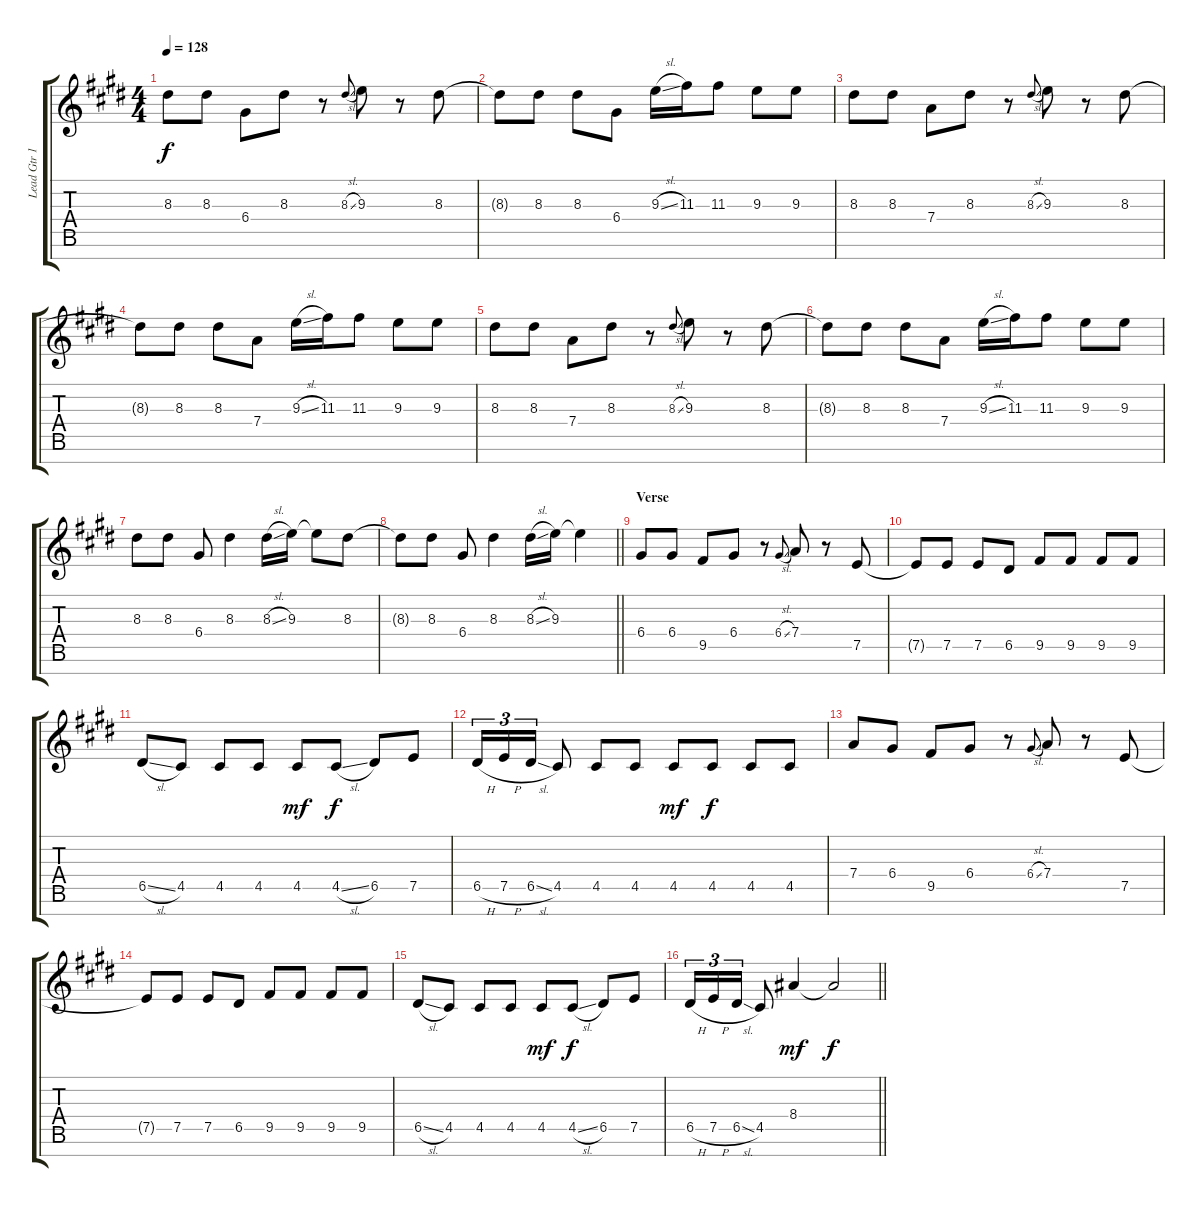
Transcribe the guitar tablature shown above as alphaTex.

\track ("Lead Gtr 1" "Lead Gtr 1") {instrument distortionguitar}
\staff {score tabs}
\tuning (E4 B3 G3 D3 A2 E2 B1) {hide}
\ts (4 4)
\tempo 128
\clef g2
\ks c#minor
8.3.8{dy f} 8.3.8 6.4.8 8.3.8 r.8 8.3{sl}.8{gr onbeat} 9.3.8 r.8 8.3.8 |
8.3{t}.8 8.3.8 8.3.8 6.4.8 9.3{sl}.16 11.3.16 11.3.8 9.3.8 9.3.8 |
8.3.8 8.3.8 7.4.8 8.3.8 r.8 8.3{sl}.8{gr onbeat} 9.3.8 r.8 8.3.8 |
8.3{t}.8 8.3.8 8.3.8 7.4.8 9.3{sl}.16 11.3.16 11.3.8 9.3.8 9.3.8 |
8.3.8 8.3.8 7.4.8 8.3.8 r.8 8.3{sl}.8{gr onbeat} 9.3.8 r.8 8.3.8 |
8.3{t}.8 8.3.8 8.3.8 7.4.8 9.3{sl}.16 11.3.16 11.3.8 9.3.8 9.3.8 |
8.3.8 8.3.8 6.4.8 8.3.4 8.3{sl}.16 9.3.16 9.3{t}.8 8.3.8 |
\barLineRight lightlight
8.3{t}.8 8.3.8 6.4.8 8.3.4 8.3{sl}.16 9.3.16 9.3{t}.4 |
\section ("" "Verse")
6.4.8 6.4.8 9.5.8 6.4.8 r.8 6.4{sl}.8{gr onbeat} 7.4.8 r.8 7.5.8 |
7.5{t}.8 7.5.8 7.5.8 6.5.8 9.5.8 9.5.8 9.5.8 9.5.8 |
6.5{sl}.8 4.5.8 4.5.8 4.5.8 4.5.8{dy mf} 4.5{sl}.8{dy f} 6.5.8 7.5.8 |
6.5{h}.16{tu (3 2)} 7.5{h}.16{tu (3 2)} 6.5{sl}.16{tu (3 2)} 4.5.8 4.5.8 4.5.8 4.5.8{dy mf} 4.5.8{dy f} 4.5.8 4.5.8 |
7.4.8 6.4.8 9.5.8 6.4.8 r.8 6.4{sl}.8{gr onbeat} 7.4.8 r.8 7.5.8 |
7.5{t}.8 7.5.8 7.5.8 6.5.8 9.5.8 9.5.8 9.5.8 9.5.8 |
6.5{sl}.8 4.5.8 4.5.8 4.5.8 4.5.8{dy mf} 4.5{sl}.8{dy f} 6.5.8 7.5.8 |
\barLineRight lightlight
6.5{h}.16{tu (3 2)} 7.5{h}.16{tu (3 2)} 6.5{sl}.16{tu (3 2)} 4.5.8 8.4.4{dy mf} 8.4{t}.2{dy f}
